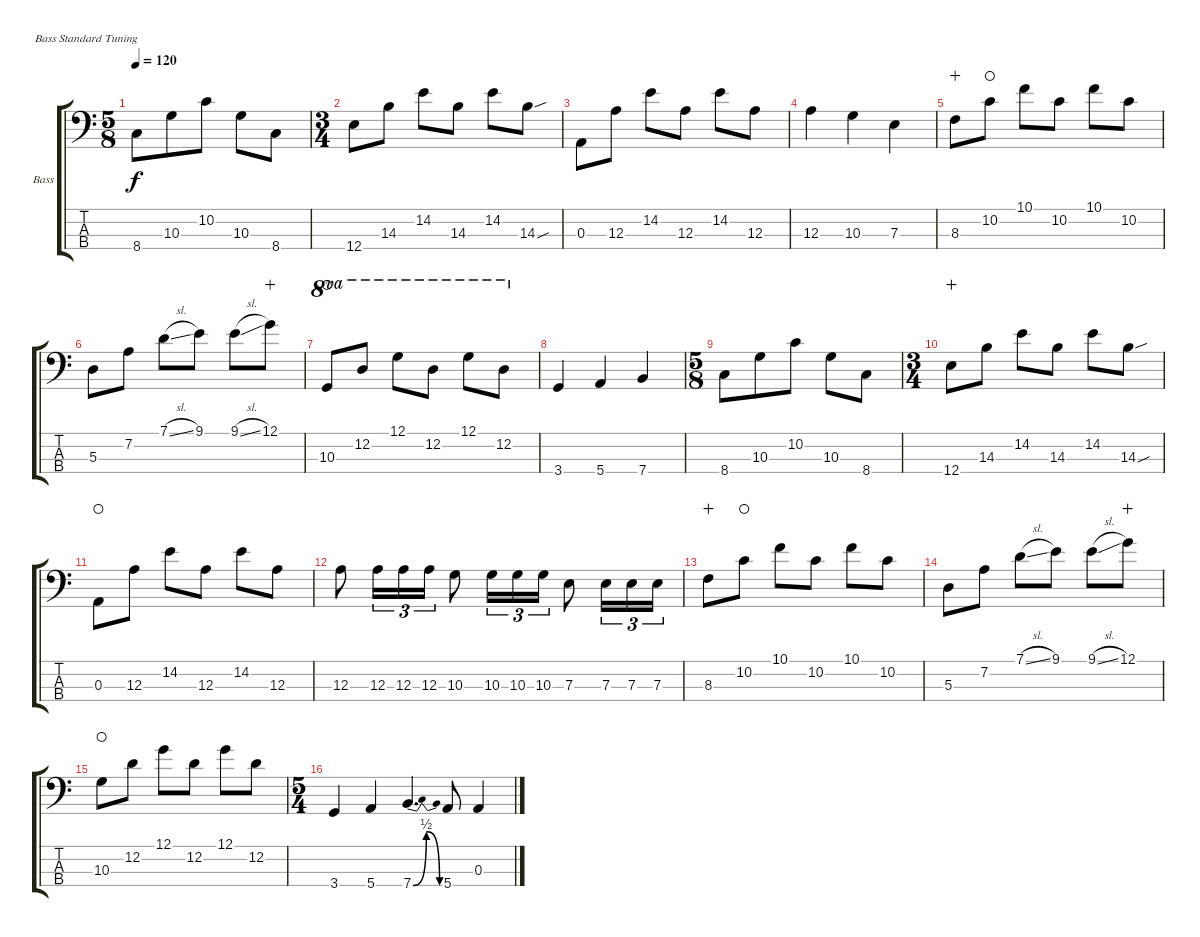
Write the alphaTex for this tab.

\bracketExtendMode groupsimilarinstruments
\firstSystemTrackNameOrientation horizontal
\otherSystemsTrackNameOrientation horizontal
\track ("Bass" "Bass") {instrument distortionguitar}
\staff {score tabs}
\tuning (G2 D2 A1 E1)
\ts (5 8)
\tempo 120
\clef f4
\ks c
8.4.8{dy f} 10.3.8 10.2.8 10.3.8 8.4.8 |
\ts (3 4)
12.4.8 14.3.8 14.2.8 14.3.8 14.2.8 14.3{sou}.8 |
0.3.8 12.3.8 14.2.8 12.3.8 14.2.8 12.3.8 |
12.3.4 10.3.4 7.3.4 |
8.3.8{wahc} 10.2.8{waho} 10.1.8 10.2.8 10.1.8 10.2.8 |
5.3.8 7.2.8 7.1{sl}.8 9.1.8 9.1{sl}.8 12.1.8{wahc} |
10.3.8{ot 8va waho} 12.2.8{ot 8va} 12.1.8{ot 8va} 12.2.8{ot 8va} 12.1.8{ot 8va} 12.2.8{ot 8va} |
3.4.4 5.4.4 7.4.4 |
\ts (5 8)
8.4.8 10.3.8 10.2.8 10.3.8 8.4.8 |
\ts (3 4)
12.4.8{wahc} 14.3.8 14.2.8 14.3.8 14.2.8 14.3{sou}.8 |
0.3.8{waho} 12.3.8 14.2.8 12.3.8 14.2.8 12.3.8 |
12.3.8 12.3.16{tu (3 2)} 12.3.16{tu (3 2)} 12.3.16{tu (3 2)} 10.3.8 10.3.16{tu (3 2)} 10.3.16{tu (3 2)} 10.3.16{tu (3 2)} 7.3.8 7.3.16{tu (3 2)} 7.3.16{tu (3 2)} 7.3.16{tu (3 2)} |
8.3.8{wahc} 10.2.8{waho} 10.1.8 10.2.8 10.1.8 10.2.8 |
5.3.8 7.2.8 7.1{sl}.8 9.1.8 9.1{sl}.8 12.1.8{wahc} |
10.3.8{waho} 12.2.8 12.1.8 12.2.8 12.1.8 12.2.8 |
\ts (5 4)
3.4.4 5.4.4 7.4{be (bendrelease 12 0 27.599999999999998 2 42 2 52.8 0)}.4{d} 5.4.8 0.3.4
